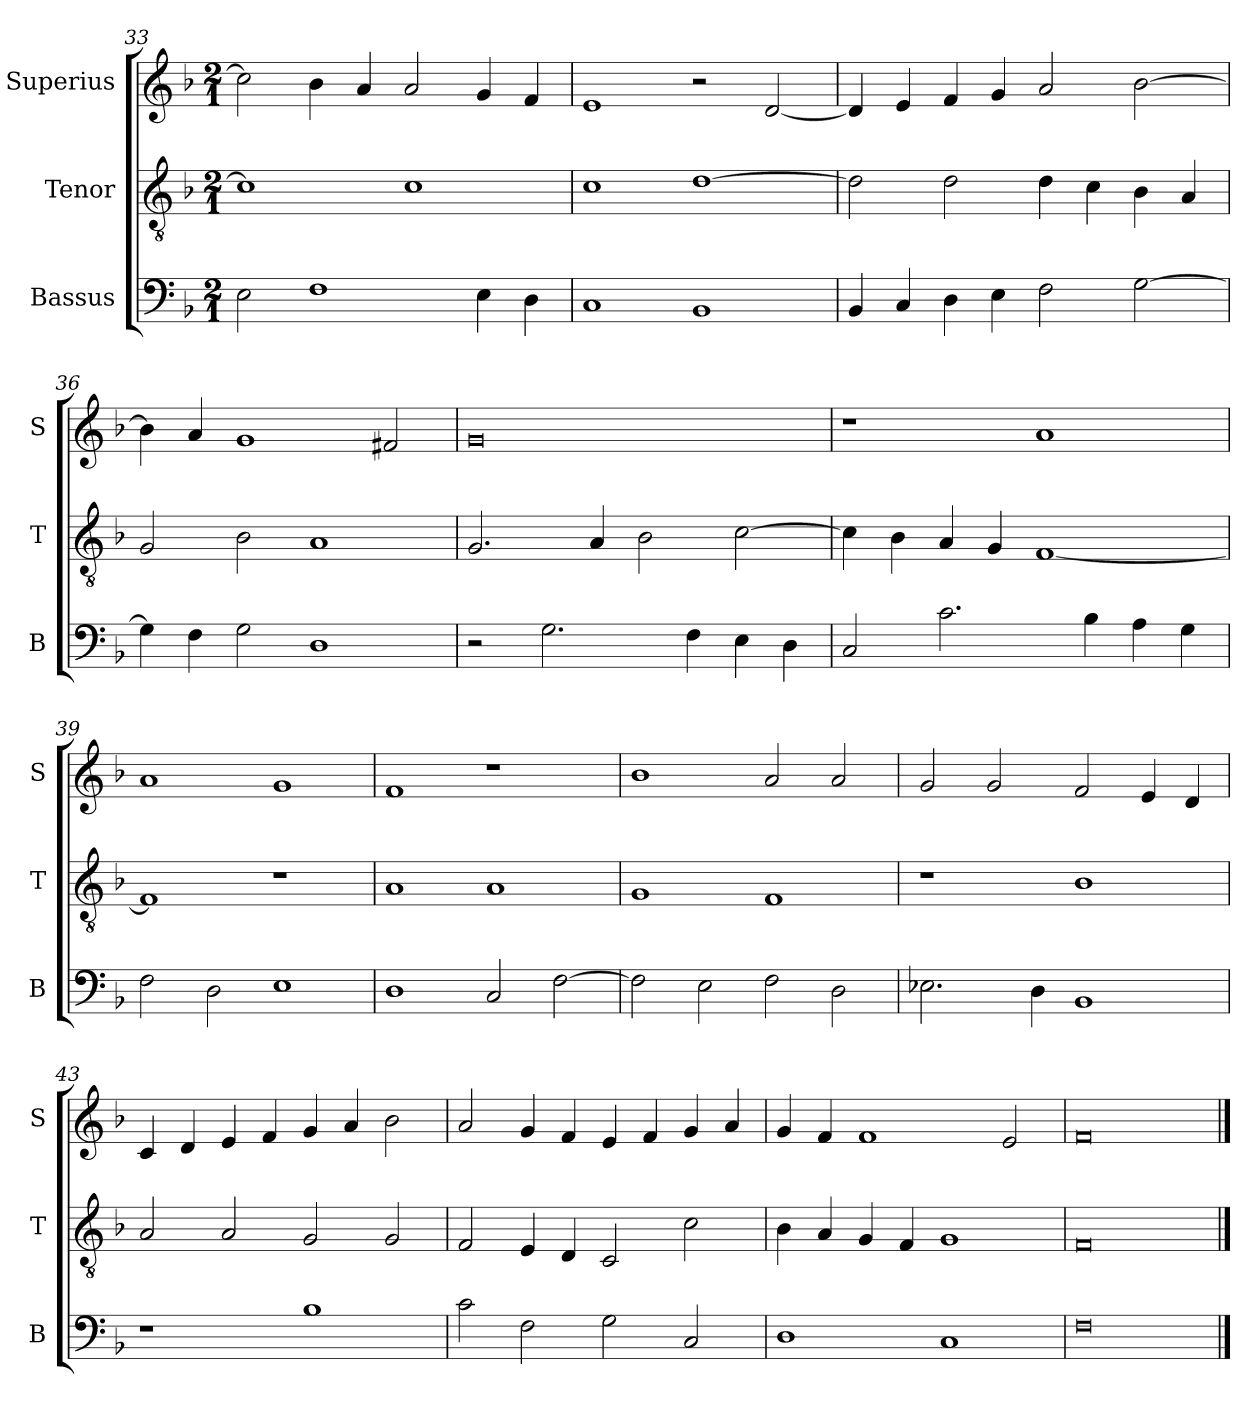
**kern	**kern	**kern
*part3	*part2	*part1
*staff3	*staff2	*staff1
*I"Bassus	*I"Tenor	*I"Superius
*I'B	*I'T	*I'S
*clefF4	*clefGv2	*clefG2
*k[b-]	*k[b-]	*k[b-]
*M2/1	*M2/1	*M2/1
=33	=33	=33
2E	1c]	2cc]
1F	.	4b-
.	.	4a
.	1c	2a
4E	.	4g
4D	.	4f
=34	=34	=34
1C	1c	1e
1BB-	[1d	2r
.	.	[2d
=35	=35	=35
4BB-	2d]	4d]
4C	.	4e
4D	2d	4f
4E	.	4g
2F	4d	2a
.	4c	.
[2G	4B-	[2b-
.	4A	.
=36	=36	=36
4G]	2G	4b-]
4F	.	4a
2G	2B-	1g
1D	1A	.
.	.	2f#X
=37	=37	=37
2r	2.G	0g
2.G	.	.
.	4A	.
.	2B-	.
4F	.	.
4E	[2c	.
4D	.	.
=38	=38	=38
2C	4c]	1r
.	4B-	.
2.c	4A	.
.	4G	.
.	[1F	1a
4B-	.	.
4A	.	.
4G	.	.
=39	=39	=39
2F	1F]	1a
2D	.	.
1E	1r	1g
=40	=40	=40
1D	1A	1f
2C	1A	1r
[2F	.	.
=41	=41	=41
2F]	1G	1b-
2E	.	.
2F	1F	2a
2D	.	2a
=42	=42	=42
2.E-X	1r	2g
.	.	2g
4D	.	.
1BB-	1B-	2f
.	.	4e
.	.	4d
=43	=43	=43
1r	2A	4c
.	.	4d
.	2A	4e
.	.	4f
1B-	2G	4g
.	.	4a
.	2G	2b-
=44	=44	=44
2c	2F	2a
2F	4E	4g
.	4D	4f
2G	2C	4e
.	.	4f
2C	2c	4g
.	.	4a
=45	=45	=45
1D	4B-	4g
.	4A	4f
.	4G	1f
.	4F	.
1C	1G	.
.	.	2e
=46	=46	=46
0F	0F	0f
==	==	==
*-	*-	*-
